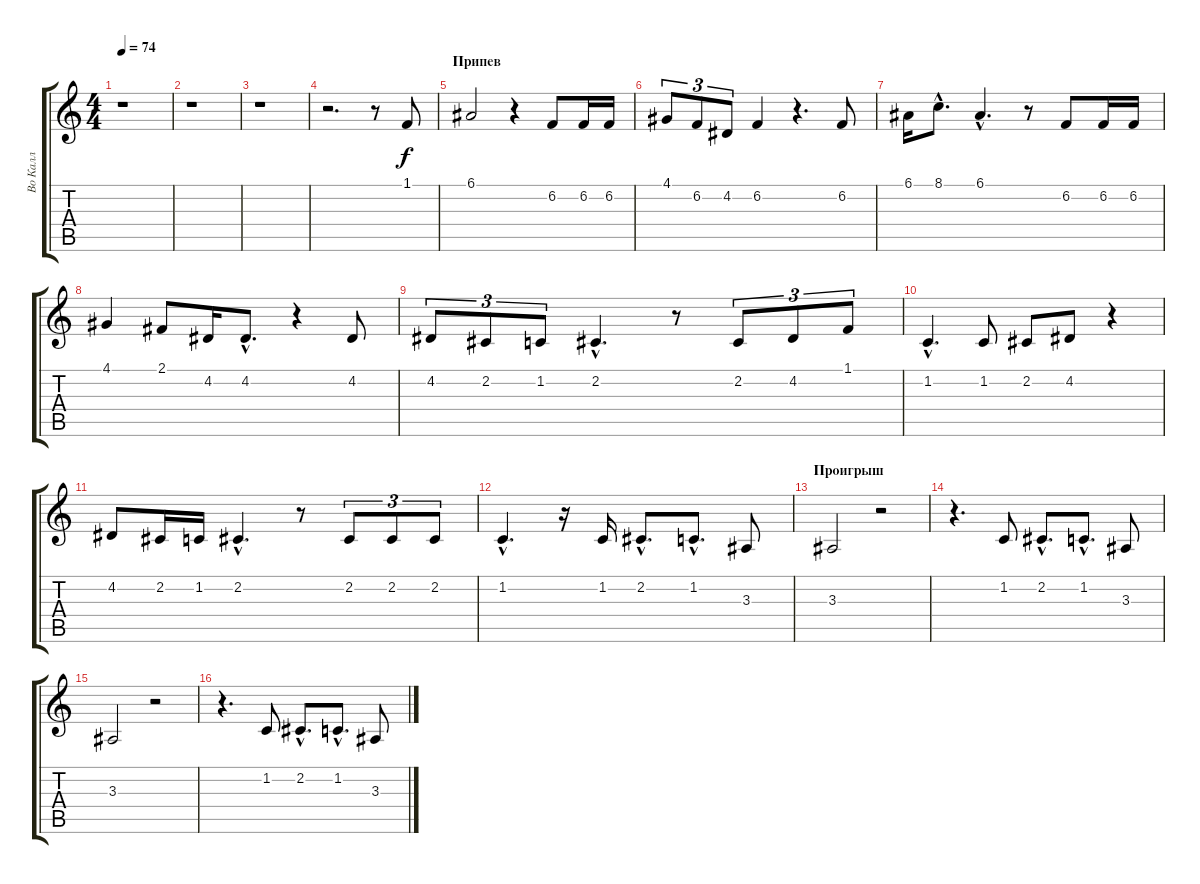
\track ("Во Калл" "Во Калл") {instrument lead6voice}
\staff {score tabs}
\tuning (E4 B3 G3 D3 A2 E2) {hide}
\ts (4 4)
\tempo 74
\clef g2
\ks c
r.1{dy f} |
r.1 |
r.1 |
r.2{d} r.8 1.1.8 |
\section ("" "Припев")
6.1.2 r.4 6.2.8 6.2.16 6.2.16 |
4.1.8{tu (3 2)} 6.2.8{tu (3 2)} 4.2.8{tu (3 2)} 6.2.4 r.4{d} 6.2.8 |
6.1.16 8.1{hac}.8{d} 6.1{hac}.4{d} r.8 6.2.8 6.2.16 6.2.16 |
4.1.4 2.1.8 4.2.16 4.2{hac}.8{d} r.4 4.2.8 |
4.2.8{tu (3 2)} 2.2.8{tu (3 2)} 1.2.8{tu (3 2)} 2.2{hac}.4{d} r.8 2.2.8{tu (3 2)} 4.2.8{tu (3 2)} 1.1.8{tu (3 2)} |
1.2{hac}.4{d} 1.2.8 2.2.8 4.2.8 r.4 |
4.2.8 2.2.16 1.2.16 2.2{hac}.4{d} r.8 2.2.8{tu (3 2)} 2.2.8{tu (3 2)} 2.2.8{tu (3 2)} |
1.2{hac}.4{d} r.16 1.2.16 2.2{hac}.8{d} 1.2{hac}.8{d} 3.3.8 |
\section ("" "Проигрыш")
3.3.2 r.2 |
r.4{d} 1.2.8 2.2{hac}.8{d} 1.2{hac}.8{d} 3.3.8 |
3.3.2 r.2 |
r.4{d} 1.2.8 2.2{hac}.8{d} 1.2{hac}.8{d} 3.3.8
